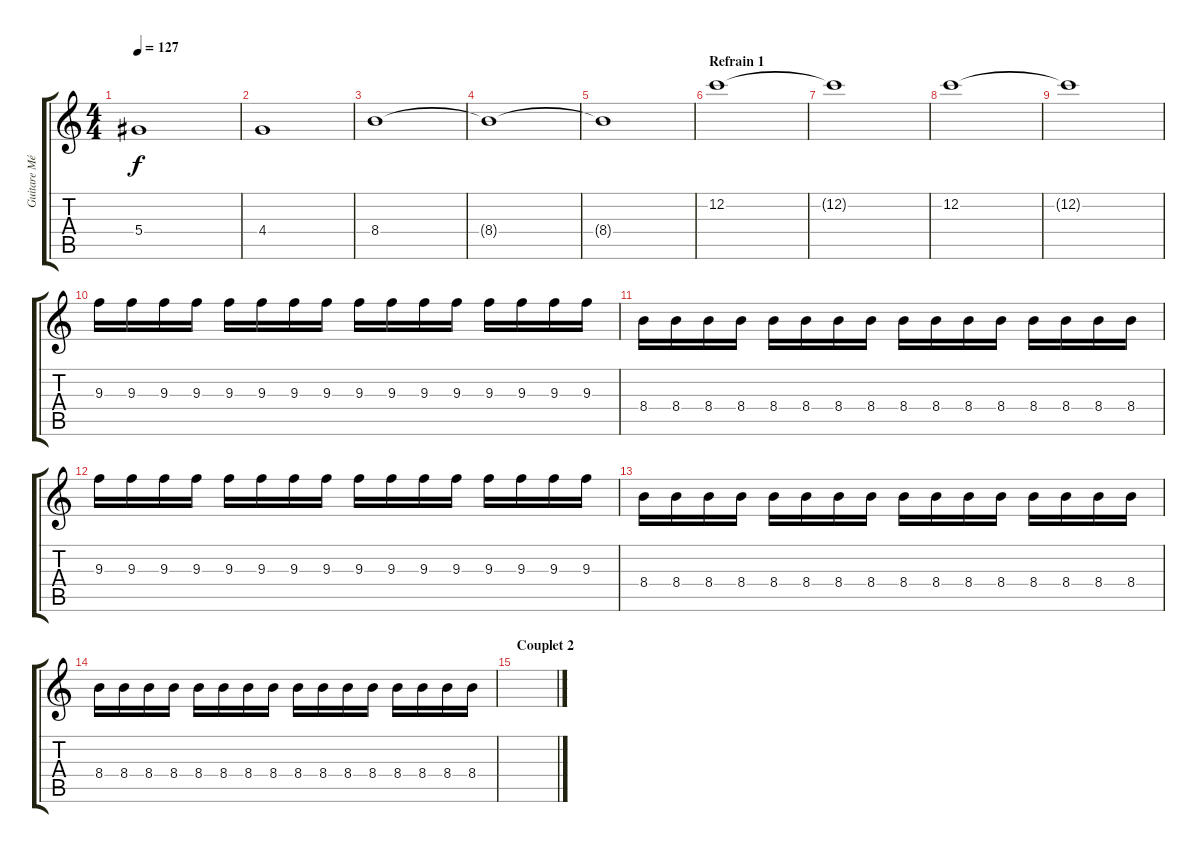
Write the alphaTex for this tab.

\track ("Guitare Mélodique" "Guitare Mé") {instrument overdrivenguitar}
\staff {score tabs}
\tuning (F4 C4 Ab3 Eb3 Bb2 F2) {hide}
\ts (4 4)
\tempo 127
\clef g2
\ks c
5.4.1{dy f} |
4.4.1 |
8.4.1 |
8.4{t}.1 |
8.4{t}.1 |
\section ("" "Refrain 1")
12.2.1 |
12.2{t}.1 |
12.2.1 |
12.2{t}.1 |
9.3.16 9.3.16 9.3.16 9.3.16 9.3.16 9.3.16 9.3.16 9.3.16 9.3.16 9.3.16 9.3.16 9.3.16 9.3.16 9.3.16 9.3.16 9.3.16 |
8.4.16 8.4.16 8.4.16 8.4.16 8.4.16 8.4.16 8.4.16 8.4.16 8.4.16 8.4.16 8.4.16 8.4.16 8.4.16 8.4.16 8.4.16 8.4.16 |
9.3.16 9.3.16 9.3.16 9.3.16 9.3.16 9.3.16 9.3.16 9.3.16 9.3.16 9.3.16 9.3.16 9.3.16 9.3.16 9.3.16 9.3.16 9.3.16 |
8.4.16 8.4.16 8.4.16 8.4.16 8.4.16 8.4.16 8.4.16 8.4.16 8.4.16 8.4.16 8.4.16 8.4.16 8.4.16 8.4.16 8.4.16 8.4.16 |
8.4.16 8.4.16 8.4.16 8.4.16 8.4.16 8.4.16 8.4.16 8.4.16 8.4.16 8.4.16 8.4.16 8.4.16 8.4.16 8.4.16 8.4.16 8.4.16 |
\section ("" "Couplet 2")
